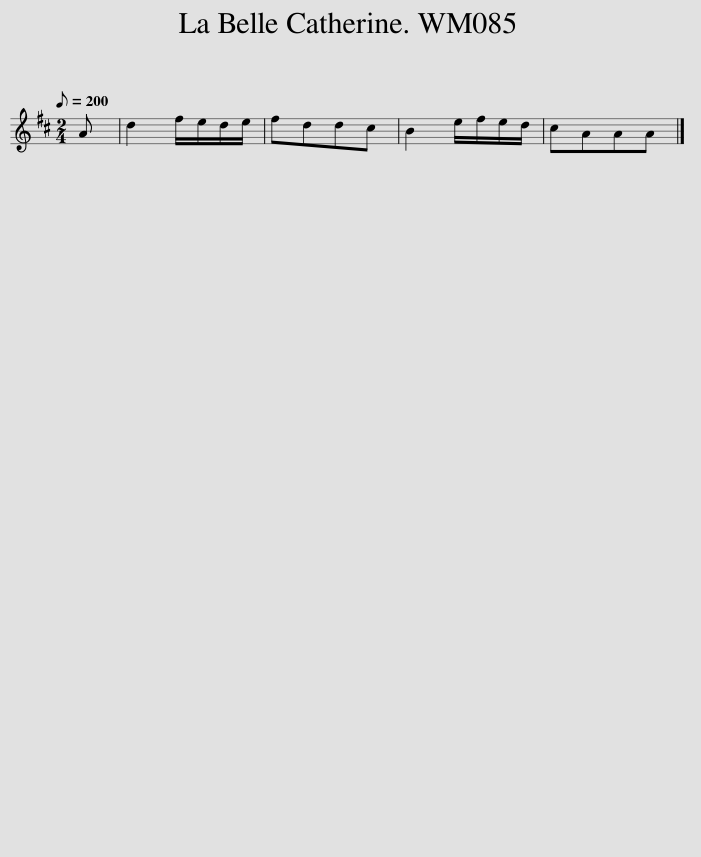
X:1
L:1/8
Q:1/8=200
M:2/4
I:linebreak $
K:D
V:1 treble
V:1
 A | d2 f/e/d/e/ | fddc | B2 e/f/e/d/ | cAAA |] %5
